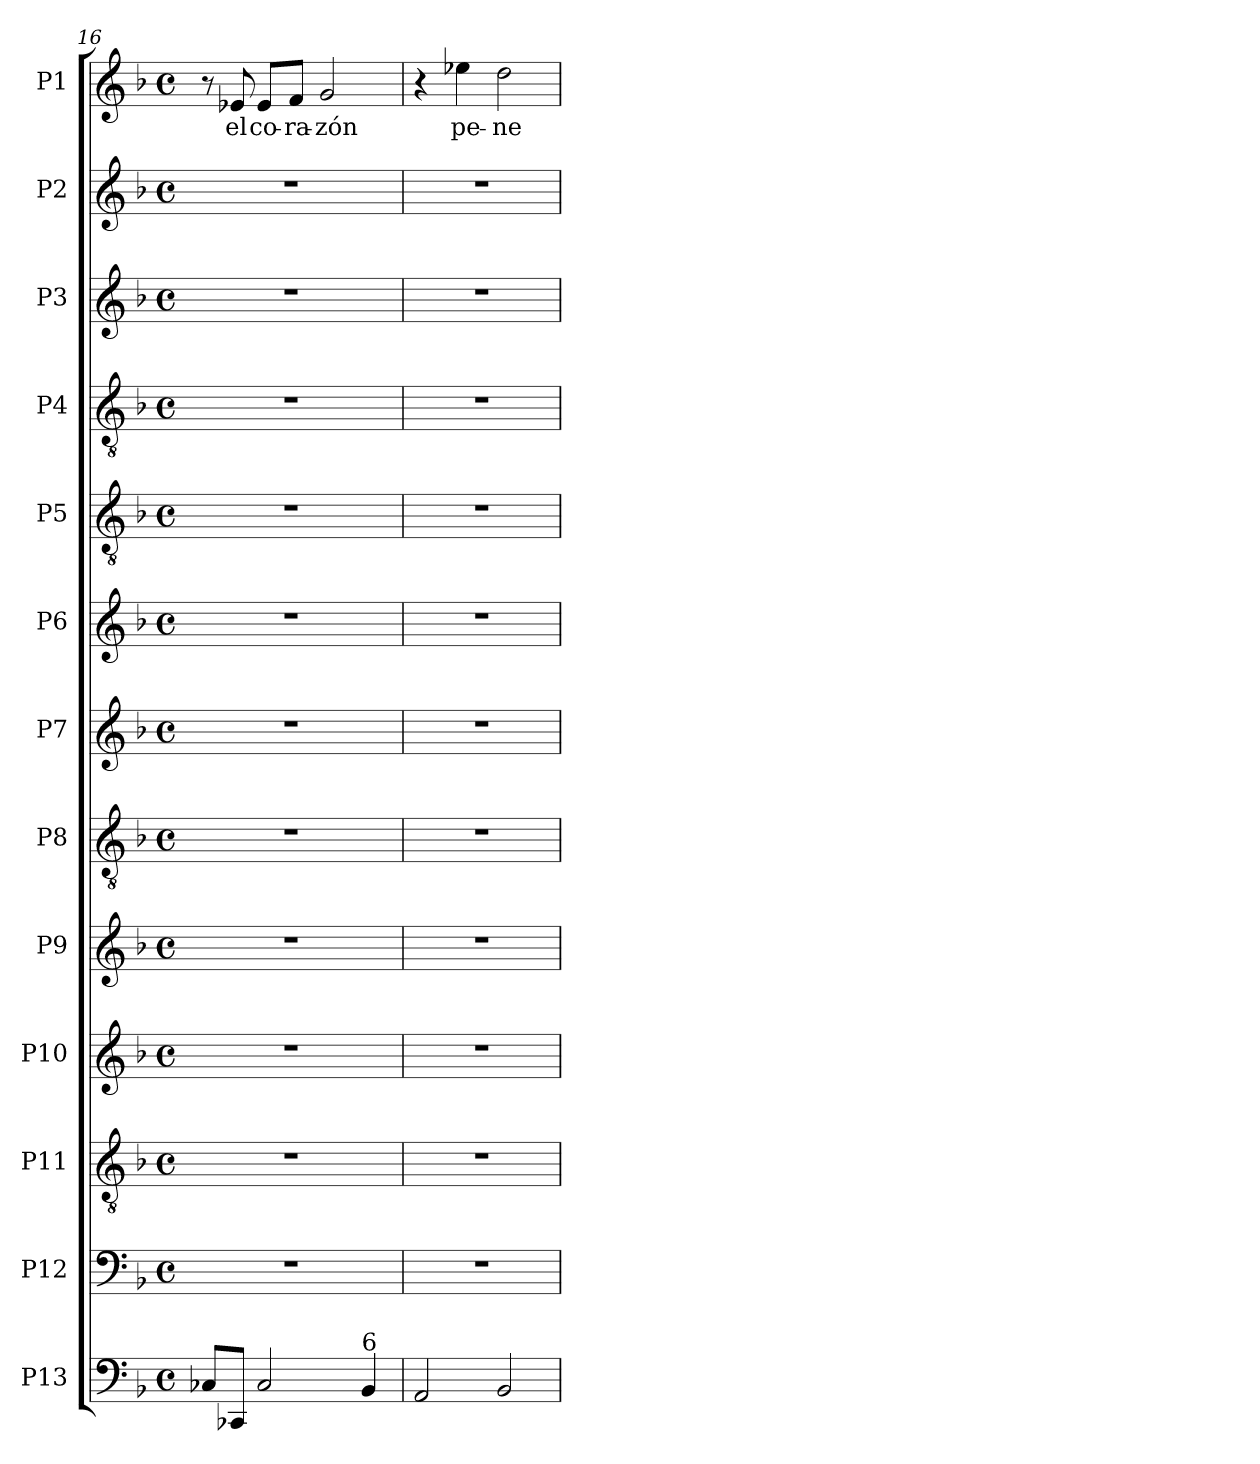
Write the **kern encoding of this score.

**kern	**kern	**kern	**kern	**kern	**kern	**kern	**kern	**kern	**kern	**kern	**kern	**kern	**text
*part13	*part12	*part11	*part10	*part9	*part8	*part7	*part6	*part5	*part4	*part3	*part2	*part1	*part1
*staff13	*staff12	*staff11	*staff10	*staff9	*staff8	*staff7	*staff6	*staff5	*staff4	*staff3	*staff2	*staff1	*staff1
*I"P13	*I"P12	*I"P11	*I"P10	*I"P9	*I"P8	*I"P7	*I"P6	*I"P5	*I"P4	*I"P3	*I"P2	*I"P1	*
*clefF4	*clefF4	*clefGv2	*clefG2	*clefG2	*clefGv2	*clefG2	*clefG2	*clefGv2	*clefGv2	*clefG2	*clefG2	*clefG2	*
*	*	*ITrd7c12	*	*	*ITrd7c12	*	*	*ITrd7c12	*ITrd7c12	*	*	*	*
*k[b-]	*k[b-]	*k[b-]	*k[b-]	*k[b-]	*k[b-]	*k[b-]	*k[b-]	*k[b-]	*k[b-]	*k[b-]	*k[b-]	*k[b-]	*
*F:	*F:	*F:	*F:	*F:	*F:	*F:	*F:	*F:	*F:	*F:	*F:	*F:	*
*M4/4	*M4/4	*M4/4	*M4/4	*M4/4	*M4/4	*M4/4	*M4/4	*M4/4	*M4/4	*M4/4	*M4/4	*M4/4	*
*met(c)	*met(c)	*met(c)	*met(c)	*met(c)	*met(c)	*met(c)	*met(c)	*met(c)	*met(c)	*met(c)	*met(c)	*met(c)	*
=16	=16	=16	=16	=16	=16	=16	=16	=16	=16	=16	=16	=16	=16
8C-Xi/L	1r	1r	1r	1r	1r	1r	1r	1r	1r	1r	1r	8r	.
!	!	!	!	!	!	!	!	!	!	!	!	!	!LO:LY:b:color=#000000
8CC-Xi/J	.	.	.	.	.	.	.	.	.	.	.	8e-Xi/	el
!	!	!	!	!	!	!	!	!	!	!	!	!	!LO:LY:b:color=#000000
2C-i/	.	.	.	.	.	.	.	.	.	.	.	8e-i/L	co-
!	!	!	!	!	!	!	!	!	!	!	!	!	!LO:LY:b:color=#000000
.	.	.	.	.	.	.	.	.	.	.	.	8fi/J	-ra-
!	!	!	!	!	!	!	!	!	!	!	!	!	!LO:LY:b:color=#000000
.	.	.	.	.	.	.	.	.	.	.	.	2gi/	-zón
!LO:TX:a:t=6	!	!	!	!	!	!	!	!	!	!	!	!	!
4BB-i/	.	.	.	.	.	.	.	.	.	.	.	.	.
=17	=17	=17	=17	=17	=17	=17	=17	=17	=17	=17	=17	=17	=17
2AAi/	1r	1r	1r	1r	1r	1r	1r	1r	1r	1r	1r	4r	.
!	!	!	!	!	!	!	!	!	!	!	!	!	!LO:LY:b:color=#000000
.	.	.	.	.	.	.	.	.	.	.	.	4ee-Xi\	pe-
!	!	!	!	!	!	!	!	!	!	!	!	!	!LO:LY:b:color=#000000
2BB-i/	.	.	.	.	.	.	.	.	.	.	.	2ddi\	-ne-
=	=	=	=	=	=	=	=	=	=	=	=	=	=
*-	*-	*-	*-	*-	*-	*-	*-	*-	*-	*-	*-	*-	*-
